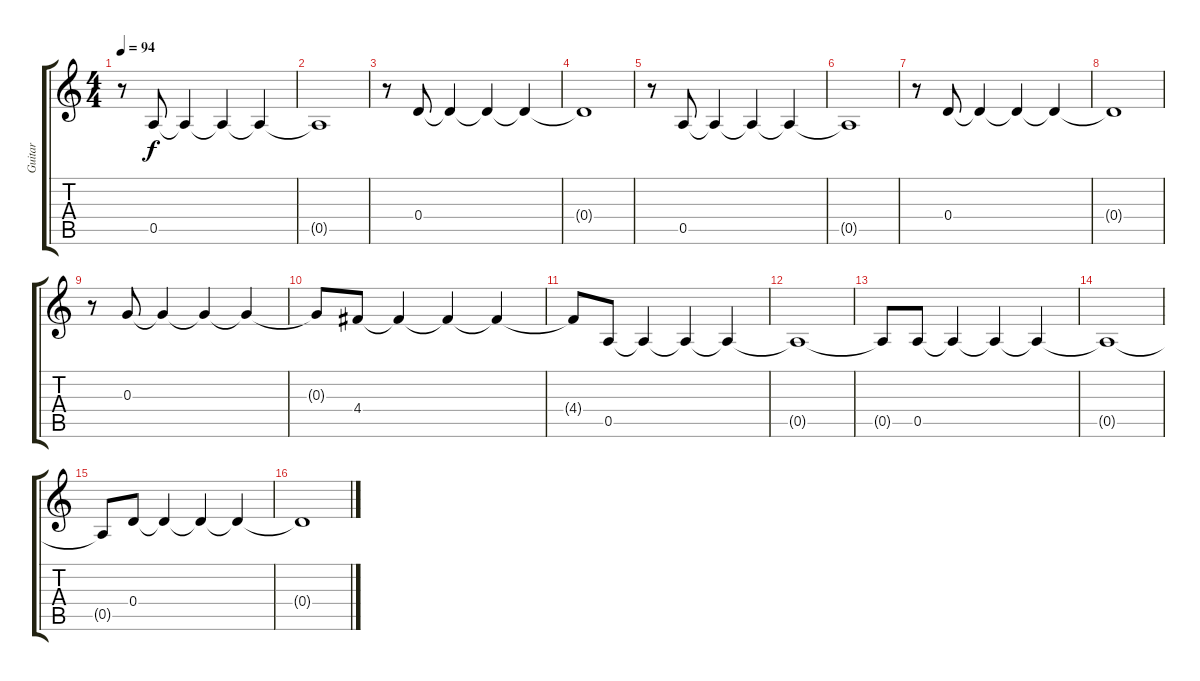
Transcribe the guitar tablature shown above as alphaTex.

\track ("Guitar" "Guitar") {instrument overdrivenguitar}
\staff {score tabs}
\tuning (E4 B3 G3 D3 A2 E2) {hide}
\ts (4 4)
\tempo 94
\clef g2
\ks c
r.8{dy f} 0.5.8{volume 6} 0.5{t}.4 0.5{t}.4 0.5{t}.4 |
0.5{t}.1{volume 5} |
r.8 0.4.8{volume 6} 0.4{t}.4 0.4{t}.4 0.4{t}.4 |
0.4{t}.1{volume 5} |
r.8 0.5.8{volume 6} 0.5{t}.4 0.5{t}.4 0.5{t}.4 |
0.5{t}.1{volume 5} |
r.8 0.4.8{volume 6} 0.4{t}.4 0.4{t}.4 0.4{t}.4 |
0.4{t}.1{volume 5} |
r.8 0.3.8 0.3{t}.4 0.3{t}.4 0.3{t}.4 |
0.3{t}.8 4.4.8 4.4{t}.4 4.4{t}.4 4.4{t}.4 |
4.4{t}.8 0.5.8 0.5{t}.4 0.5{t}.4 0.5{t}.4 |
0.5{t}.1 |
0.5{t}.8 0.5.8 0.5{t}.4 0.5{t}.4 0.5{t}.4 |
0.5{t}.1 |
0.5{t}.8 0.4.8 0.4{t}.4 0.4{t}.4 0.4{t}.4 |
0.4{t}.1
